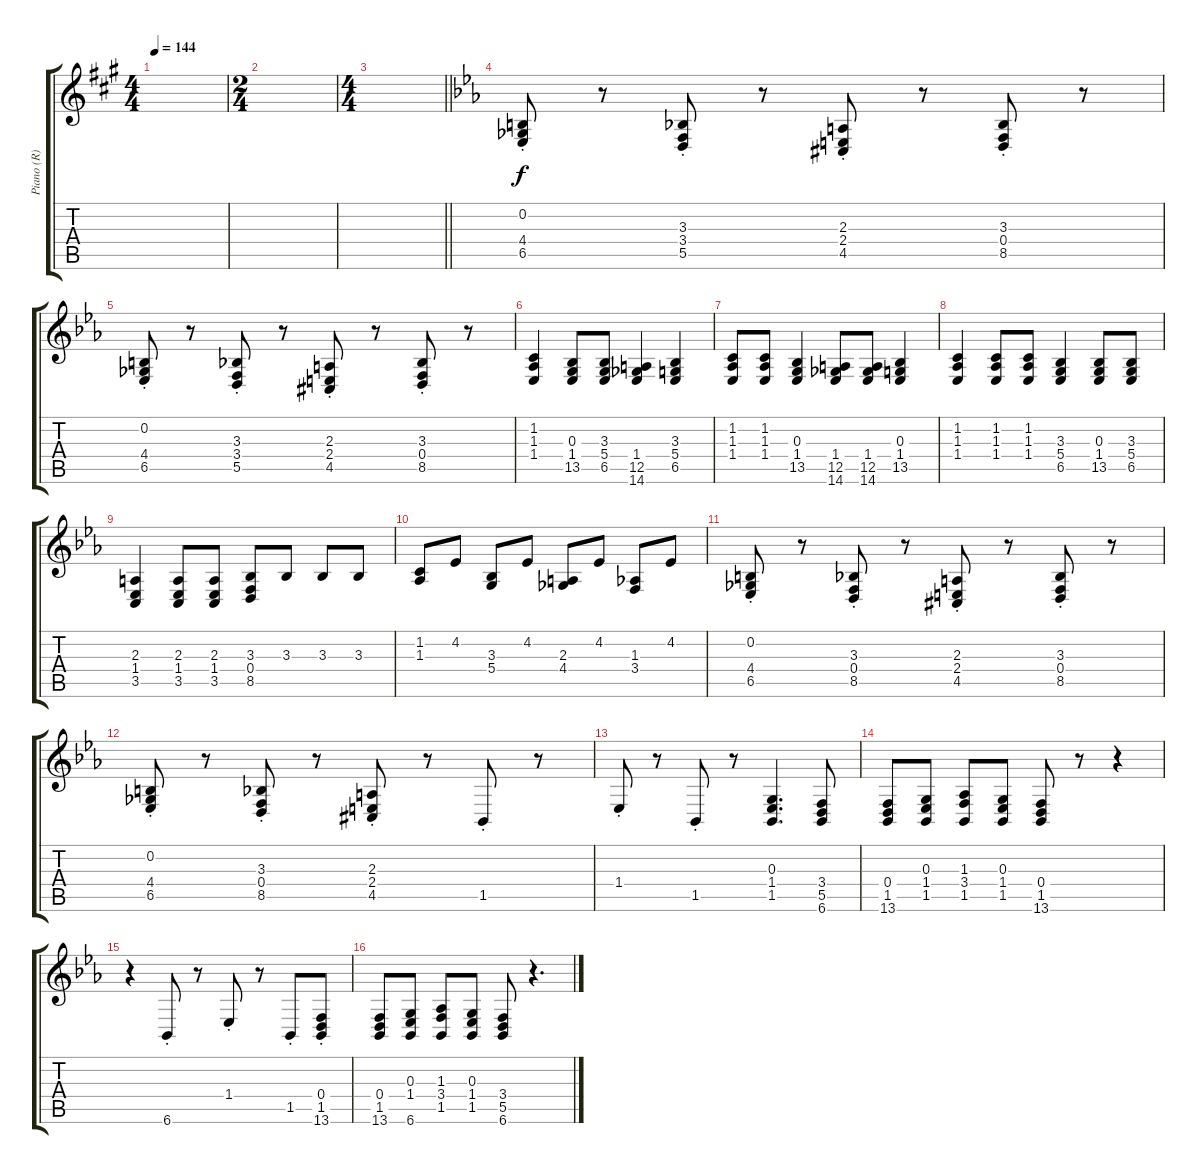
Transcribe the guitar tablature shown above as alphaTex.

\track ("Piano (R)" "Piano (R)") {instrument acousticgrandpiano}
\staff {score tabs}
\tuning (E4 B3 G3 D3 A2 E2) {hide}
\ts (4 4)
\tempo 144
\clef g2
\ks a
|
\ts (2 4)
|
\ts (4 4)
\barLineRight lightlight
|
\ks eb
(0.2 4.4 6.5{st}).8 r.8 (3.3{st} 3.4 5.5).8 r.8 (2.3 2.4 4.5{st acc #}).8 r.8 (3.3{st} 0.4 8.5).8 r.8 |
(0.2 4.4 6.5{st}).8 r.8 (3.3{st} 3.4 5.5).8 r.8 (2.3 2.4 4.5{st acc #}).8 r.8 (3.3{st} 0.4 8.5).8 r.8 |
(1.2 1.3 1.4).4 (0.3 1.4 13.5).8 (3.3 5.4 6.5).8 (1.4 12.5 14.6).4 (3.3 5.4 6.5).4 |
(1.2 1.3 1.4).8 (1.2 1.3 1.4).8 (0.3 1.4 13.5).4 (1.4 12.5 14.6).8 (1.4 12.5 14.6).8 (0.3 1.4 13.5).4 |
(1.2 1.3 1.4).4 (1.2 1.3 1.4).8 (1.2 1.3 1.4).8 (3.3 5.4 6.5).4 (0.3 1.4 13.5).8 (3.3 5.4 6.5).8 |
(2.3 1.4 3.5).4 (2.3 1.4 3.5).8 (2.3 1.4 3.5).8 (3.3 0.4 8.5).8 3.3.8 3.3.8 3.3.8 |
(1.2 1.3).8 4.2.8 (3.3 5.4).8 4.2.8 (2.3 4.4).8 4.2.8 (1.3 3.4).8 4.2.8 |
(0.2 4.4 6.5{st}).8 r.8 (3.3{st} 0.4 8.5).8 r.8 (2.3 2.4 4.5{st acc #}).8 r.8 (3.3{st} 0.4 8.5).8 r.8 |
(0.2 4.4 6.5{st}).8 r.8 (3.3{st} 0.4 8.5).8 r.8 (2.3 2.4 4.5{st acc #}).8 r.8 1.5{st}.8 r.8 |
1.4{st}.8 r.8 1.5{st}.8 r.8 (0.3 1.4 1.5).4{d} (3.4 5.5 6.6).8 |
(0.4 1.5 13.6).8 (0.3 1.4 1.5).8 (1.3 3.4 1.5).8 (0.3 1.4 1.5).8 (0.4 1.5 13.6).8 r.8 r.4 |
r.4 6.6{st}.8 r.8 1.4{st}.8 r.8 1.5{st}.8 (0.4 1.5 13.6{st}).8 |
(0.4 1.5 13.6).8 (0.3 1.4 6.6).8 (1.3 3.4 1.5).8 (0.3 1.4 1.5).8 (3.4 5.5 6.6).8 r.4{d}
